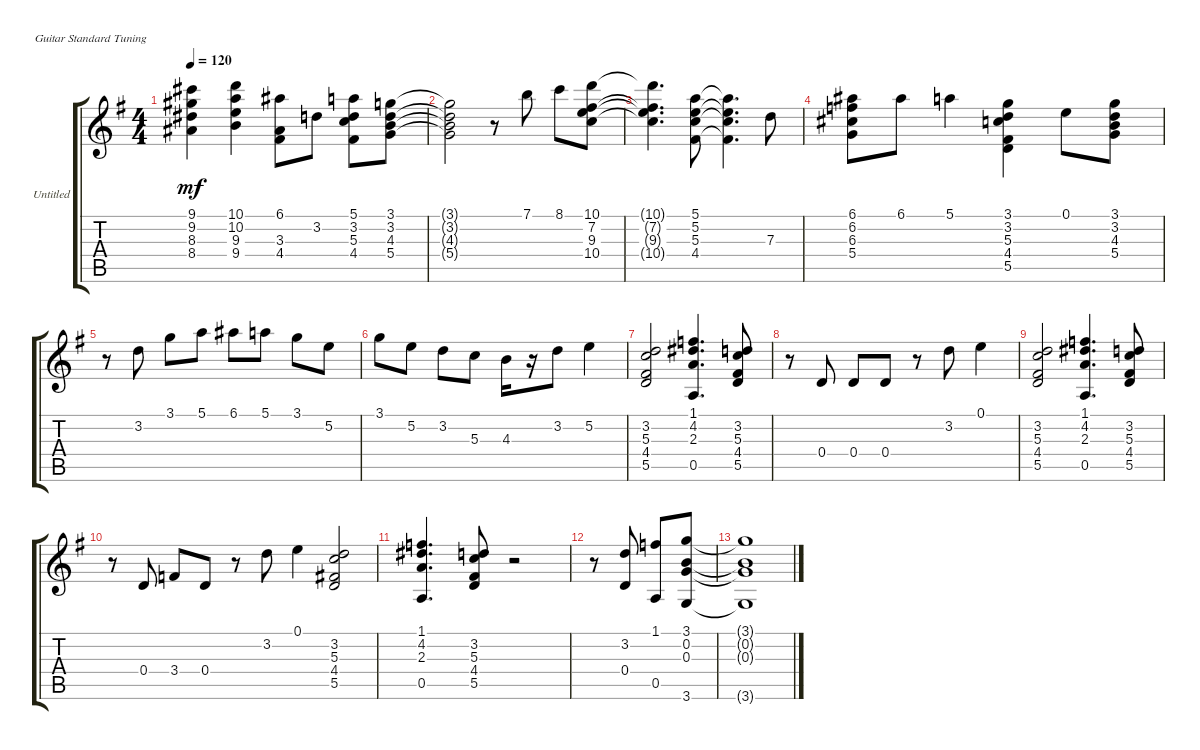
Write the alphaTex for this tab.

\bracketExtendMode groupsimilarinstruments
\firstSystemTrackNameOrientation horizontal
\otherSystemsTrackNameOrientation horizontal
\track ("Untitled" "Untitled") {instrument acousticguitarnylon}
\staff {score tabs}
\tuning (E4 B3 G3 D3 A2 E2)
\ts (4 4)
\tempo 120
\clef g2
\ks g
(9.1 9.2 8.3 8.4).4{dy mf} (10.1 10.2 9.3 9.4).4 (6.1 3.3 4.4).8 3.2.8 (5.1 3.2 5.3 4.4).8 (3.1 3.2 4.3 5.4).8 |
(3.1{t} 3.2{t} 4.3{t} 5.4{t}).2 r.8 7.1.8 8.1.8 (10.1 7.2 9.3 10.4).8 |
(10.1{t} 7.2{t} 9.3{t} 10.4{t}).4{d} (5.1 5.2 5.3 4.4).8 (5.1{t} 5.2{t} 5.3{t} 4.4{t}).4{d} 7.3.8 |
(6.1 6.2 6.3 5.4).8 6.1.8 5.1.4 (3.1 3.2 5.3 4.4 5.5).4 0.1.8 (3.1 3.2 4.3 5.4).8 |
r.8 3.2.8 3.1.8 5.1.8 6.1.8 5.1.8 3.1.8 5.2.8 |
3.1.8 5.2.8 3.2.8 5.3.8 4.3.16 r.16 3.2.8 5.2.4 |
(3.2 5.3 4.4 5.5).2 (1.1 4.2 2.3 0.5).4{d} (3.2 5.3 4.4 5.5).8 |
r.8 0.4.8 0.4.8 0.4.8 r.8 3.2.8 0.1.4 |
(3.2 5.3 4.4 5.5).2 (1.1 4.2 2.3 0.5).4{d} (3.2 5.3 4.4 5.5).8 |
r.8 0.4.8 3.4.8 0.4.8 r.8 3.2.8 0.1.4 (3.2 5.3 4.4 5.5).2 |
(1.1 4.2 2.3 0.5).4{d} (3.2 5.3 4.4 5.5).8 r.2 |
r.8 (3.2 0.4).8 (1.1 0.5).8 (3.1 0.2 0.3 3.6).8 |
(3.1{t} 0.2{t} 0.3{t} 3.6{t}).1
